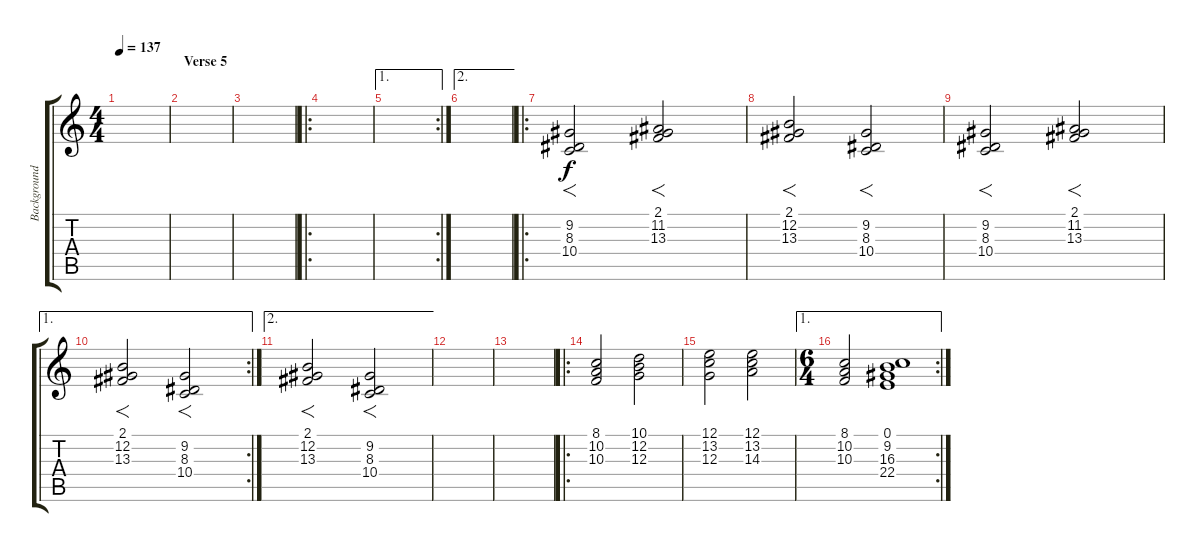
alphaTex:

\track ("Background choir" "Background") {instrument choiraahs}
\staff {score tabs}
\tuning (E4 B3 G3 D3 A2 E2) {hide}
\ts (4 4)
\tempo 137
\clef g2
\ks c
|
\section ("" "Verse 5")
|
|
\ro
|
\ae 1
\rc 2
|
\ae 2
|
\ro
(9.2 8.3 10.4).2{f} (2.1 11.2 13.3).2{f} |
(2.1 12.2 13.3).2{f} (9.2 8.3 10.4).2{f} |
(9.2 8.3 10.4).2{f} (2.1 11.2 13.3).2{f} |
\ae 1
\rc 2
(2.1 12.2 13.3).2{f} (9.2 8.3 10.4).2{f} |
\ae 2
(2.1 12.2 13.3).2{f} (9.2 8.3 10.4).2{f} |
|
|
\ro
(8.1 10.2 10.3).2{volume 16} (10.1 12.2 12.3).2 |
(12.1 13.2 12.3).2 (12.1 13.2 14.3).2 |
\ae 1
\rc 2
\ts (6 4)
(8.1 10.2 10.3).2 (0.1 9.2 16.3 22.4).1
